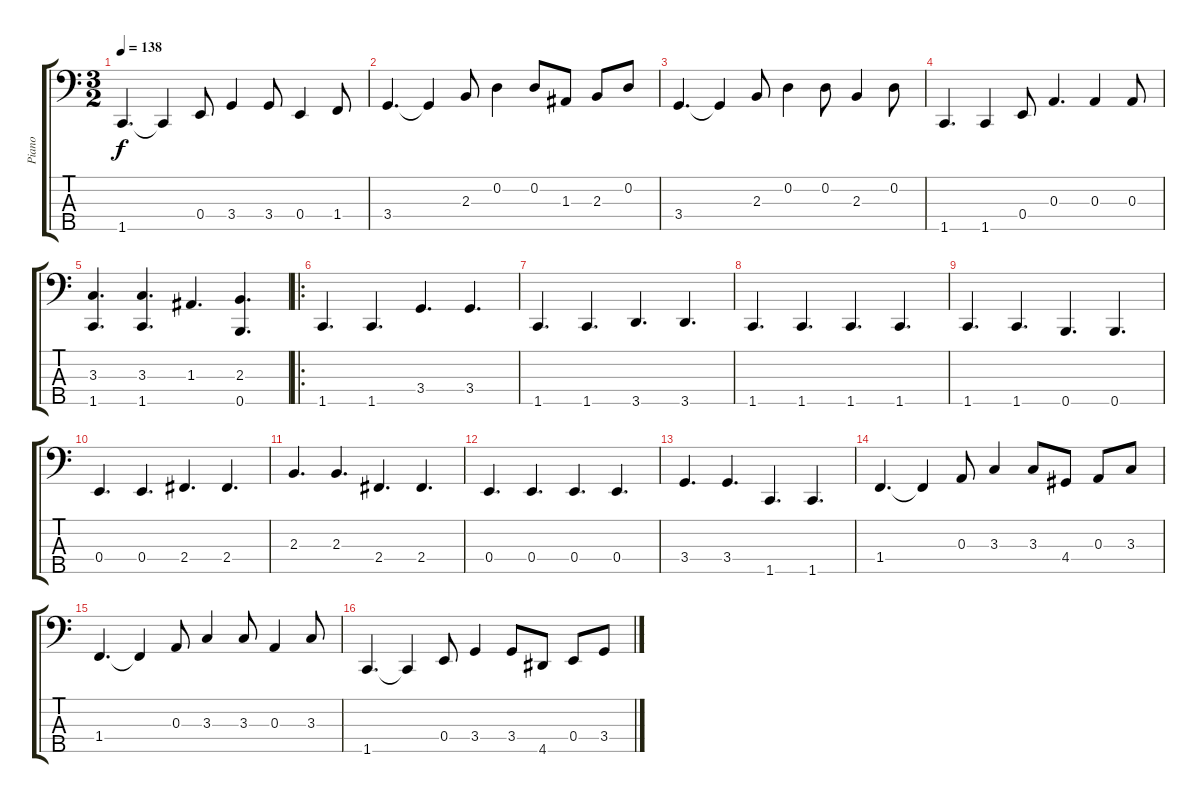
\track ("Piano" "Piano") {instrument electricbassfinger}
\staff {score tabs}
\tuning (G2 D2 A1 E1 B0) {hide}
\ts (3 2)
\tempo 138
\clef f4
\ks c
1.5.4{d dy f} 1.5{t}.4 0.4.8 3.4.4 3.4.8 0.4.4 1.4.8 |
3.4.4{d} 3.4{t}.4 2.3.8 0.2.4 0.2.8 1.3.8 2.3.8 0.2.8 |
3.4.4{d} 3.4{t}.4 2.3.8 0.2.4 0.2.8 2.3.4 0.2.8 |
1.5.4{d} 1.5.4 0.4.8 0.3.4{d} 0.3.4 0.3.8 |
(3.3 1.5).4{d} (3.3 1.5).4{d} 1.3.4{d} (2.3 0.5).4{d} |
\ro
1.5.4{d} 1.5.4{d} 3.4.4{d} 3.4.4{d} |
1.5.4{d} 1.5.4{d} 3.5.4{d} 3.5.4{d} |
1.5.4{d} 1.5.4{d} 1.5.4{d} 1.5.4{d} |
1.5.4{d} 1.5.4{d} 0.5.4{d} 0.5.4{d} |
0.4.4{d} 0.4.4{d} 2.4.4{d} 2.4.4{d} |
2.3.4{d} 2.3.4{d} 2.4.4{d} 2.4.4{d} |
0.4.4{d} 0.4.4{d} 0.4.4{d} 0.4.4{d} |
3.4.4{d} 3.4.4{d} 1.5.4{d} 1.5.4{d} |
1.4.4{d} 1.4{t}.4 0.3.8 3.3.4 3.3.8 4.4.8 0.3.8 3.3.8 |
1.4.4{d} 1.4{t}.4 0.3.8 3.3.4 3.3.8 0.3.4 3.3.8 |
1.5.4{d} 1.5{t}.4 0.4.8 3.4.4 3.4.8 4.5.8 0.4.8 3.4.8
